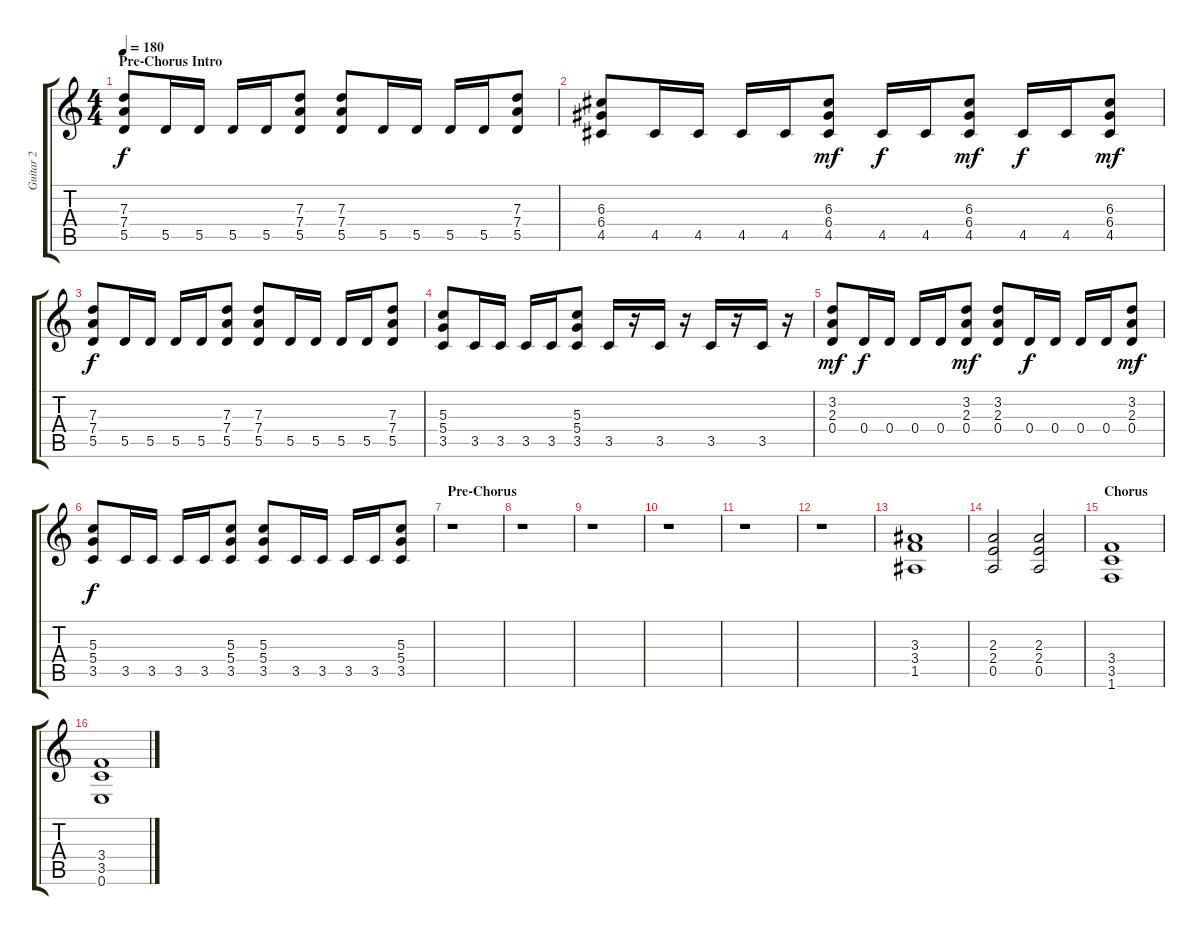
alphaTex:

\track ("Guitar 2" "Guitar 2") {instrument overdrivenguitar}
\staff {score tabs}
\tuning (E4 B3 G3 D3 A2 E2) {hide}
\ts (4 4)
\section ("" "Pre-Chorus Intro")
\tempo 180
\clef g2
\ks c
(7.3 7.4 5.5).8{dy f} 5.5.16 5.5.16 5.5.16 5.5.16 (7.3 7.4 5.5).8 (7.3 7.4 5.5).8 5.5.16 5.5.16 5.5.16 5.5.16 (7.3 7.4 5.5).8 |
(6.3 6.4 4.5).8 4.5.16 4.5.16 4.5.16 4.5.16 (6.3 6.4 4.5).8{dy mf} 4.5.16{dy f} 4.5.16 (6.3 6.4 4.5).8{dy mf} 4.5.16{dy f} 4.5.16 (6.3 6.4 4.5).8{dy mf} |
(7.3 7.4 5.5).8{dy f} 5.5.16 5.5.16 5.5.16 5.5.16 (7.3 7.4 5.5).8 (7.3 7.4 5.5).8 5.5.16 5.5.16 5.5.16 5.5.16 (7.3 7.4 5.5).8 |
(5.3 5.4 3.5).8 3.5.16 3.5.16 3.5.16 3.5.16 (5.3 5.4 3.5).8 3.5.16 r.16 3.5.16 r.16 3.5.16 r.16 3.5.16 r.16 |
(3.2 2.3 0.4).8{dy mf} 0.4.16{dy f} 0.4.16 0.4.16 0.4.16 (3.2 2.3 0.4).8{dy mf} (3.2 2.3 0.4).8 0.4.16{dy f} 0.4.16 0.4.16 0.4.16 (3.2 2.3 0.4).8{dy mf} |
(5.3 5.4 3.5).8{dy f} 3.5.16 3.5.16 3.5.16 3.5.16 (5.3 5.4 3.5).8 (5.3 5.4 3.5).8 3.5.16 3.5.16 3.5.16 3.5.16 (5.3 5.4 3.5).8 |
\section ("" "Pre-Chorus")
r.1 |
r.1 |
r.1 |
r.1 |
r.1 |
r.1 |
(3.3 3.4 1.5).1 |
(2.3 2.4 0.5).2 (2.3 2.4 0.5).2 |
\section ("" "Chorus")
(3.4 3.5 1.6).1 |
(3.4 3.5 0.6).1
